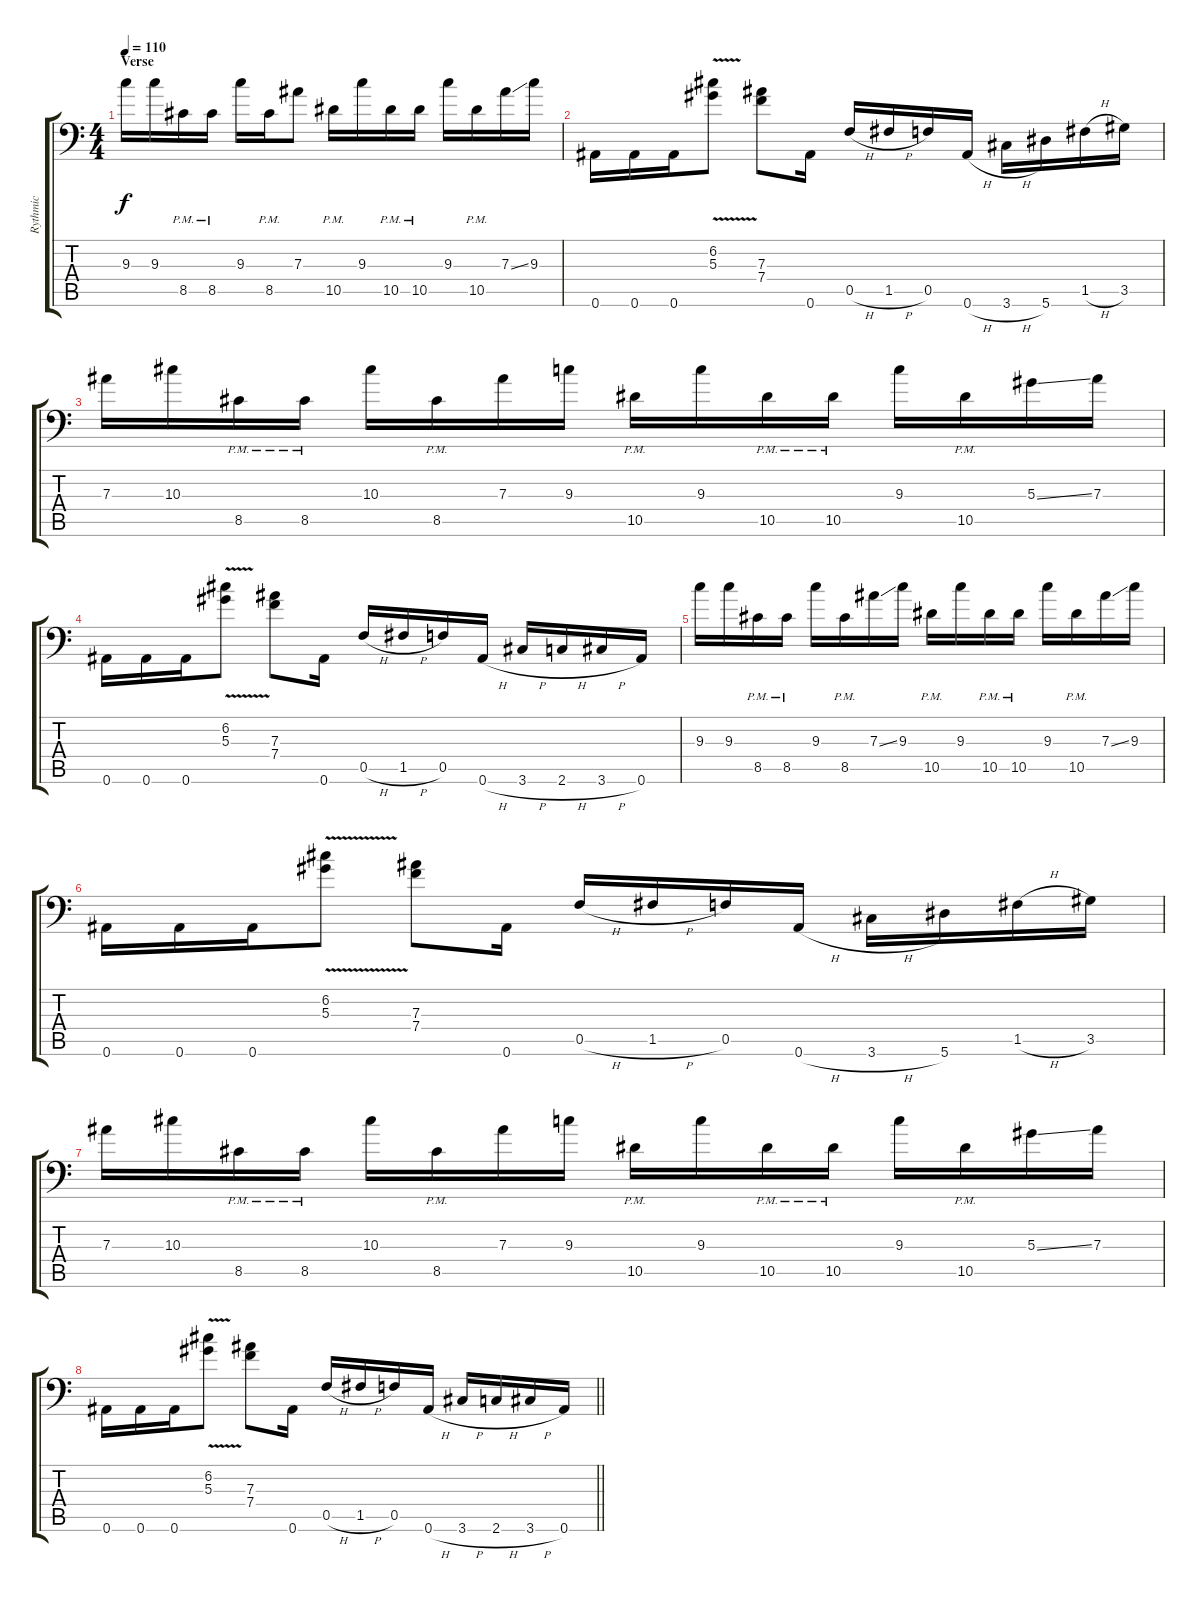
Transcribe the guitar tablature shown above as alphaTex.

\track ("Rythmic" "Rythmic") {instrument distortionguitar}
\staff {score tabs}
\tuning (C4 G3 Eb3 Bb2 F2 Bb1) {hide}
\ts (4 4)
\section ("" "Verse")
\tempo 110
\clef f4
\ks c
9.3.16{dy f} 9.3.16 8.5{pm}.16 8.5{pm}.16 9.3.16 8.5{pm}.16 7.3.8 10.5{pm}.16 9.3.16 10.5{pm}.16 10.5{pm}.16 9.3.16 10.5{pm}.16 7.3{ss}.16 9.3.16 |
0.6.16 0.6.16 0.6.16 (6.2{v} 5.3{v}).8 (7.3 7.4).8 0.6.16 0.5{h}.16 1.5{h}.16 0.5.16 0.6{h}.16 3.6{h}.16 5.6.16 1.5{h}.16 3.5.16 |
7.3.16 10.3.16 8.5{pm}.16 8.5{pm}.16 10.3.16 8.5{pm}.16 7.3.16 9.3.16 10.5{pm}.16 9.3.16 10.5{pm}.16 10.5{pm}.16 9.3.16 10.5{pm}.16 5.3{ss}.16 7.3.16 |
0.6.16 0.6.16 0.6.16 (6.2{v} 5.3{v}).8 (7.3 7.4).8 0.6.16 0.5{h}.16 1.5{h}.16 0.5.16 0.6{h}.16 3.6{h}.16 2.6{h}.16 3.6{h}.16 0.6.16 |
9.3.16 9.3.16 8.5{pm}.16 8.5{pm}.16 9.3.16 8.5{pm}.16 7.3{ss}.16 9.3.16 10.5{pm}.16 9.3.16 10.5{pm}.16 10.5{pm}.16 9.3.16 10.5{pm}.16 7.3{ss}.16 9.3.16 |
0.6.16 0.6.16 0.6.16 (6.2{v} 5.3{v}).8 (7.3 7.4).8 0.6.16 0.5{h}.16 1.5{h}.16 0.5.16 0.6{h}.16 3.6{h}.16 5.6.16 1.5{h}.16 3.5.16 |
7.3.16 10.3.16 8.5{pm}.16 8.5{pm}.16 10.3.16 8.5{pm}.16 7.3.16 9.3.16 10.5{pm}.16 9.3.16 10.5{pm}.16 10.5{pm}.16 9.3.16 10.5{pm}.16 5.3{ss}.16 7.3.16 |
\barLineRight lightlight
0.6.16 0.6.16 0.6.16 (6.2{v} 5.3{v}).8 (7.3 7.4).8 0.6.16 0.5{h}.16 1.5{h}.16 0.5.16 0.6{h}.16 3.6{h}.16 2.6{h}.16 3.6{h}.16 0.6.16
